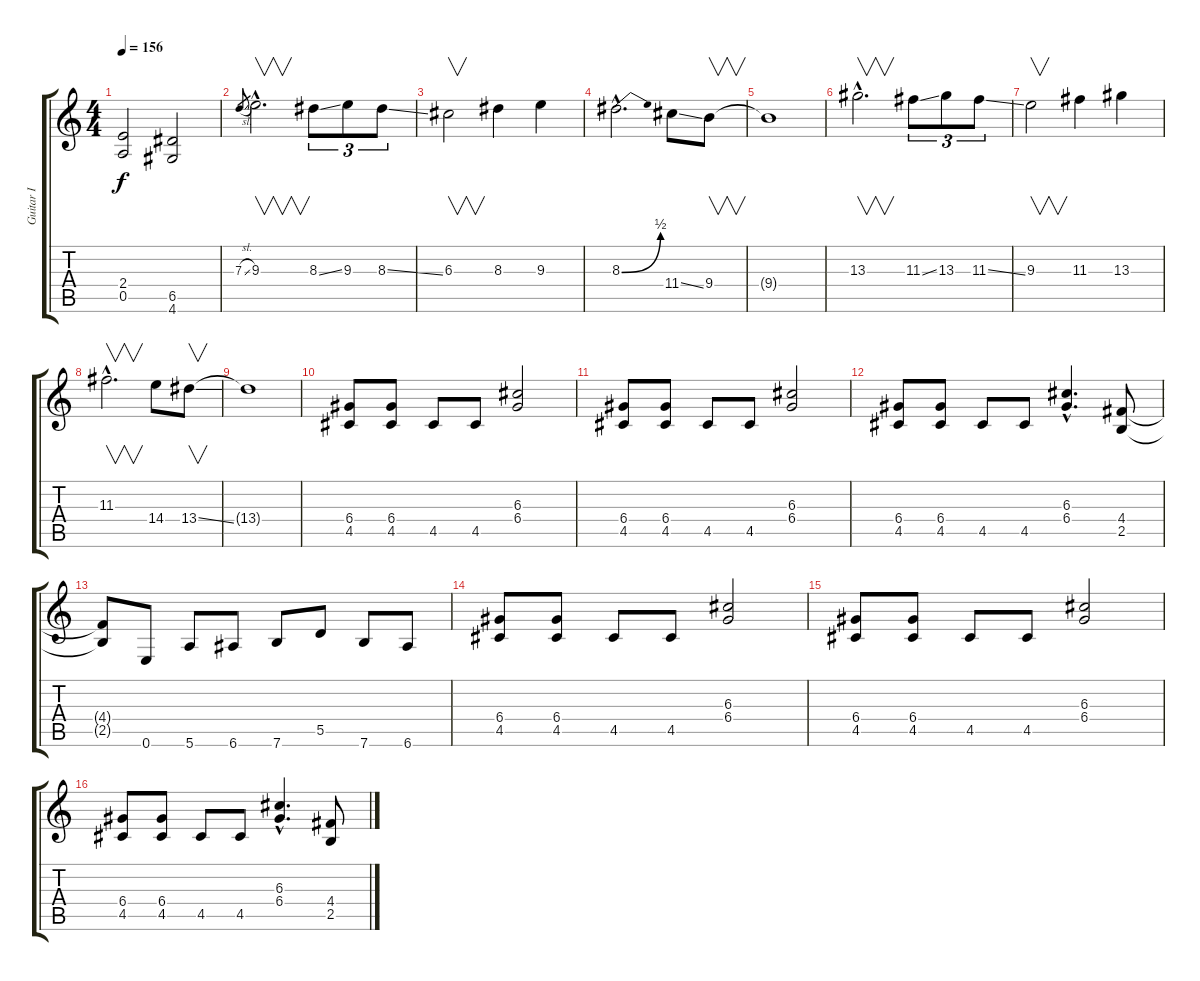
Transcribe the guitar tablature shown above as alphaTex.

\track ("Guitar I" "Guitar I") {instrument distortionguitar}
\staff {score tabs}
\tuning (E4 B3 G3 D3 A2 E2) {hide}
\ts (4 4)
\tempo 156
\clef g2
\ks c
(2.4 0.5).2{dy f} (6.5 4.6).2 |
7.3{sl}.8{gr} 9.3{hac}.2{v d} 8.3{ss}.8{tu (3 2)} 9.3.8{tu (3 2)} 8.3{ss}.8{tu (3 2)} |
6.3.2{v} 8.3.4 9.3.4 |
8.3{be (bend 0 0 60 2) hac}.2{d} 11.4{ss}.8 9.4.8{v} |
9.4{t}.1 |
13.3{hac}.2{v d} 11.3{ss}.8{tu (3 2)} 13.3.8{tu (3 2)} 11.3{ss}.8{tu (3 2)} |
9.3.2{v} 11.3.4 13.3.4 |
11.3{hac}.2{v d} 14.4.8 13.4{ss}.8{v} |
13.4{t}.1 |
(6.4 4.5).8 (6.4 4.5).8 4.5.8 4.5.8 (6.3 6.4).2 |
(6.4 4.5).8 (6.4 4.5).8 4.5.8 4.5.8 (6.3 6.4).2 |
(6.4 4.5).8 (6.4 4.5).8 4.5.8 4.5.8 (6.3{hac} 6.4{hac}).4{d} (4.4 2.5).8 |
(4.4{t} 2.5{t}).8 0.6.8 5.6.8 6.6.8 7.6.8 5.5.8 7.6.8 6.6.8 |
(6.4 4.5).8 (6.4 4.5).8 4.5.8 4.5.8 (6.3 6.4).2 |
(6.4 4.5).8 (6.4 4.5).8 4.5.8 4.5.8 (6.3 6.4).2 |
(6.4 4.5).8 (6.4 4.5).8 4.5.8 4.5.8 (6.3{hac} 6.4{hac}).4{d} (4.4 2.5).8
